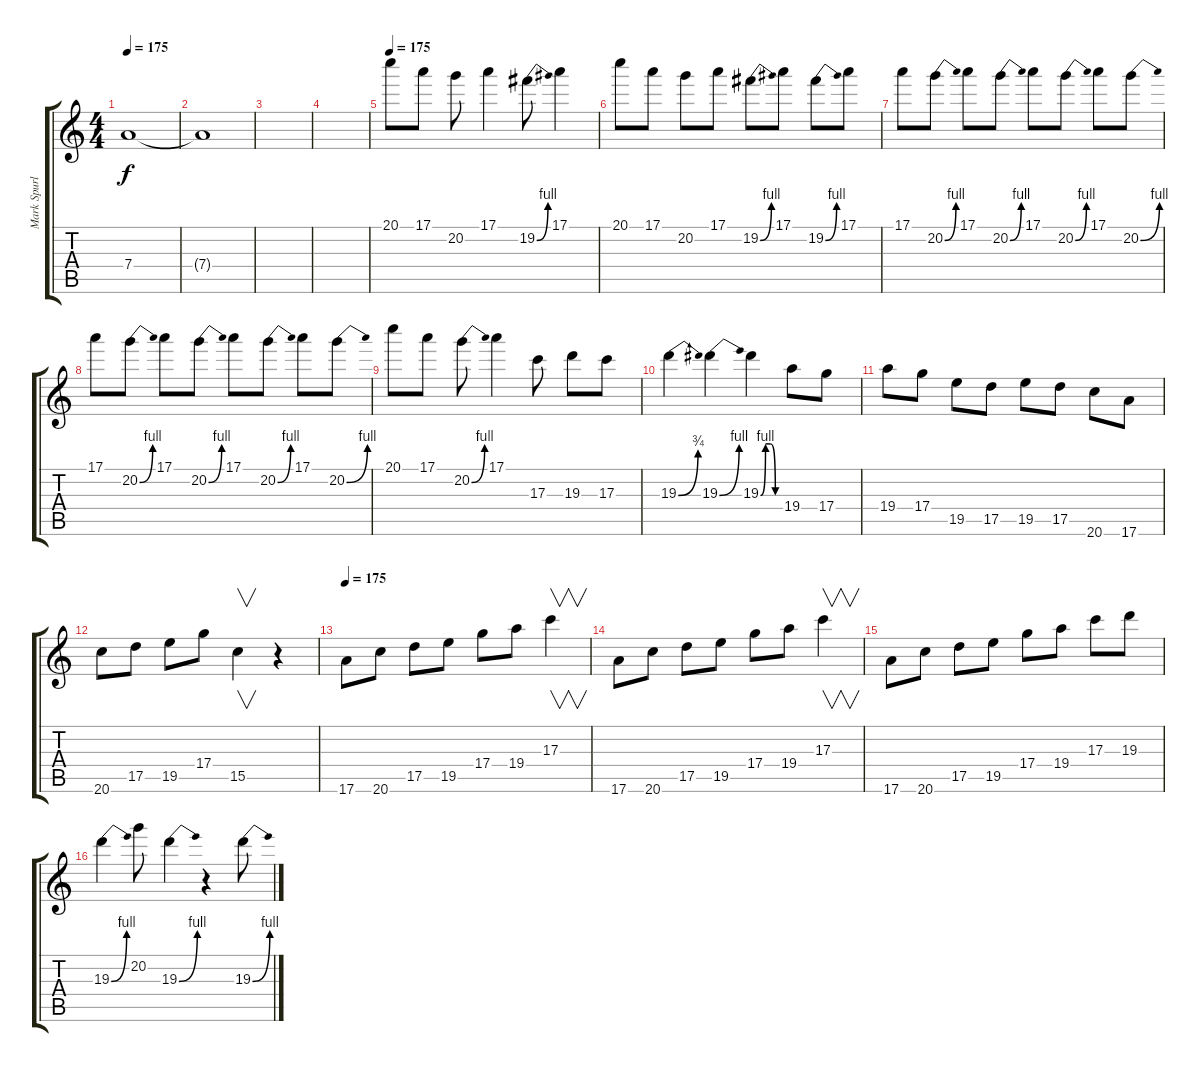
\track ("Mark Spurlock" "Mark Spurl") {instrument distortionguitar}
\staff {score tabs}
\tuning (E4 B3 G3 D3 A2 E2) {hide}
\ts (4 4)
\tempo 175
\clef g2
\ks c
7.4.1{dy f} |
7.4{t}.1 |
|
|
\tempo 175
20.1.8 17.1.8 20.2.8 17.1.4 19.2{be (bend 0 0 60 4)}.8 17.1.4 |
20.1.8 17.1.8 20.2.8 17.1.8 19.2{be (bend 0 0 60 4)}.8 17.1.8 19.2{be (bend 0 0 60 4)}.8 17.1.8 |
17.1.8 20.2{be (bend 0 0 60 4)}.8 17.1.8 20.2{be (bend 0 0 60 4)}.8 17.1.8 20.2{be (bend 0 0 60 4)}.8 17.1.8 20.2{be (bend 0 0 60 4)}.8 |
17.1.8 20.2{be (bend 0 0 60 4)}.8 17.1.8 20.2{be (bend 0 0 60 4)}.8 17.1.8 20.2{be (bend 0 0 60 4)}.8 17.1.8 20.2{be (bend 0 0 60 4)}.8 |
20.1.8 17.1.8 20.2{be (bend 0 0 60 4)}.8 17.1.4 17.3.8 19.3.8 17.3.8 |
19.3{be (bend 0 0 60 3)}.4 19.3{be (bend 0 0 60 4)}.4 19.3{be (custom 0 0 15 4 30 4 45 0 60 0)}.4 19.4.8 17.4.8 |
19.4.8 17.4.8 19.5.8 17.5.8 19.5.8 17.5.8 20.6.8 17.6.8 |
20.6.8 17.5.8 19.5.8 17.4.8 15.5.4{v} r.4 |
\tempo 175
17.6.8 20.6.8 17.5.8 19.5.8 17.4.8 19.4.8 17.3.4{v} |
17.6.8 20.6.8 17.5.8 19.5.8 17.4.8 19.4.8 17.3.4{v} |
17.6.8 20.6.8 17.5.8 19.5.8 17.4.8 19.4.8 17.3.8 19.3.8 |
19.3{be (bend 0 0 60 4)}.4 20.2.8 19.3{be (bend 0 0 60 4)}.4 r.4 19.3{be (bend 0 0 60 4)}.8
